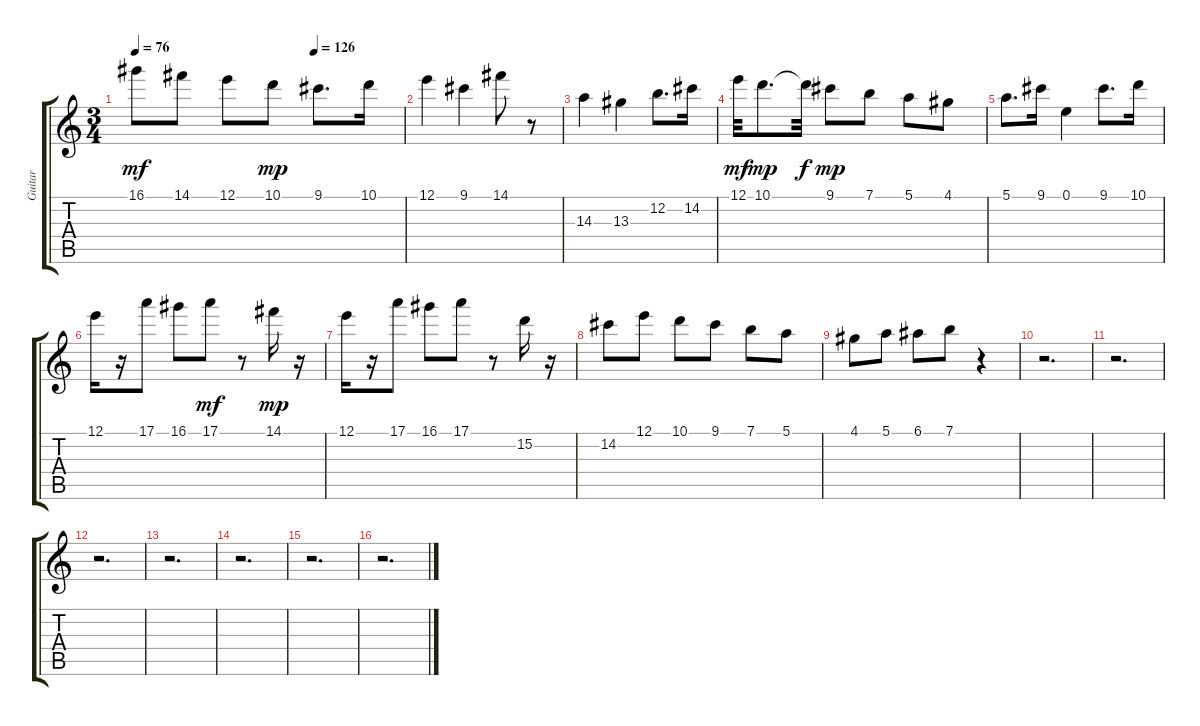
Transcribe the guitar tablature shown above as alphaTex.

\track ("Guitar" "Guitar") {instrument acousticguitarnylon}
\staff {score tabs}
\tuning (E4 B3 G3 D3 A2 E2) {hide}
\ts (3 4)
\tempo 76
\tempo (126 0.6666666666666666)
\clef g2
\ks c
16.1.8{dy mf} 14.1.8 12.1.8 10.1.8{dy mp} 9.1.8{d} 10.1.16 |
12.1.4 9.1.4 14.1.8 r.8 |
14.3.4 13.3.4 12.2.8{d} 14.2.16 |
12.1.32{dy mf} 10.1.8{d dy mp} 10.1{t}.32{dy f} 9.1.8{dy mp} 7.1.8 5.1.8 4.1.8 |
5.1.8{d} 9.1.16 0.1.4 9.1.8{d} 10.1.16 |
12.1.16 r.16 17.1.8 16.1.8 17.1.8{dy mf} r.8 14.1.16{dy mp} r.16 |
12.1.16 r.16 17.1.8 16.1.8 17.1.8 r.8 15.2.16 r.16 |
14.2.8 12.1.8 10.1.8 9.1.8 7.1.8 5.1.8 |
4.1.8 5.1.8 6.1.8 7.1.8 r.4 |
r.2{d} |
r.2{d} |
r.2{d} |
r.2{d} |
r.2{d} |
r.2{d} |
r.2{d}
